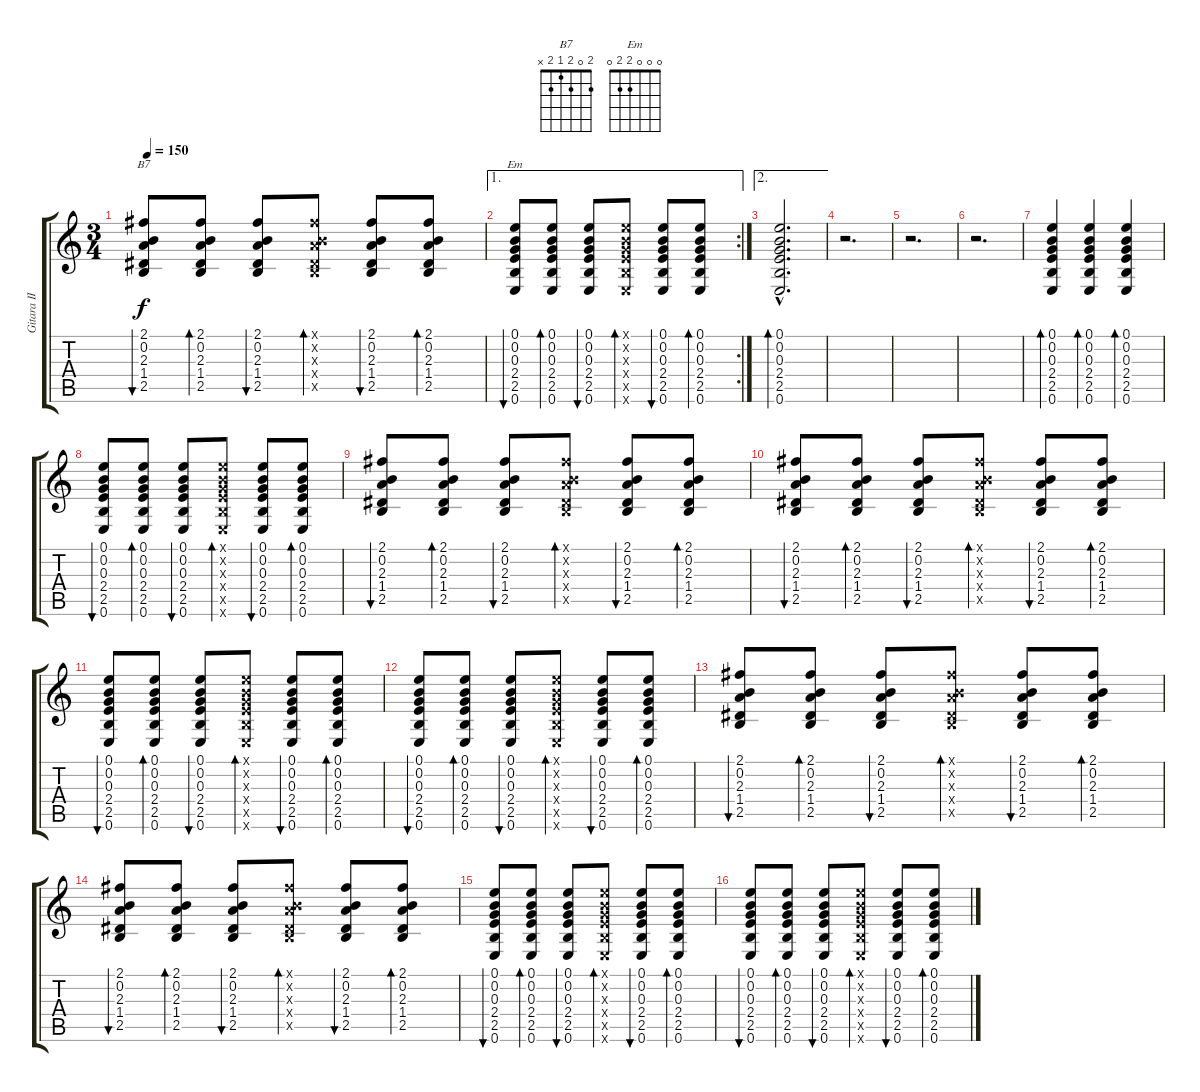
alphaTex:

\track ("Gitara II" "Gitara II") {instrument acousticguitarnylon}
\staff {score tabs}
\tuning (E4 B3 G3 D3 A2 E2) {hide}
\chord ("B7" 2 0 2 1 2 x)
\chord ("Em" 0 0 0 2 2 0)
\ts (3 4)
\tempo 150
\clef g2
\ks c
(2.1 0.2 2.3 1.4 2.5).8{bu 60 ch "B7" dy f} (2.1 0.2 2.3 1.4 2.5).8{bd 60} (2.1 0.2 2.3 1.4 2.5).8{bu 60} (2.1{x} 0.2{x} 2.3{x} 1.4{x} 2.5{x}).8{bd 60} (2.1 0.2 2.3 1.4 2.5).8{bu 60} (2.1 0.2 2.3 1.4 2.5).8{bd 60} |
\ae 1
\rc 2
(0.1 0.2 0.3 2.4 2.5 0.6).8{bu 30 ch "Em"} (0.1 0.2 0.3 2.4 2.5 0.6).8{bd 30} (0.1 0.2 0.3 2.4 2.5 0.6).8{bu 30} (0.1{x} 0.2{x} 0.3{x} 2.4{x} 2.5{x} 0.6{x}).8{bd 30} (0.1 0.2 0.3 2.4 2.5 0.6).8{bu 30} (0.1 0.2 0.3 2.4 2.5 0.6).8{bd 30} |
\ae 2
(0.1{hac} 0.2{hac} 0.3{hac} 2.4{hac} 2.5{hac} 0.6{hac}).2{d bd 60} |
r.2{d} |
r.2{d} |
r.2{d} |
(0.1 0.2 0.3 2.4 2.5 0.6).4{bd 60} (0.1 0.2 0.3 2.4 2.5 0.6).4{bd 60} (0.1 0.2 0.3 2.4 2.5 0.6).4{bd 60} |
(0.1 0.2 0.3 2.4 2.5 0.6).8{bu 30} (0.1 0.2 0.3 2.4 2.5 0.6).8{bd 30} (0.1 0.2 0.3 2.4 2.5 0.6).8{bu 30} (0.1{x} 0.2{x} 0.3{x} 2.4{x} 2.5{x} 0.6{x}).8{bd 30} (0.1 0.2 0.3 2.4 2.5 0.6).8{bu 30} (0.1 0.2 0.3 2.4 2.5 0.6).8{bd 30} |
(2.1 0.2 2.3 1.4 2.5).8{bu 60} (2.1 0.2 2.3 1.4 2.5).8{bd 60} (2.1 0.2 2.3 1.4 2.5).8{bu 60} (2.1{x} 0.2{x} 2.3{x} 1.4{x} 2.5{x}).8{bd 60} (2.1 0.2 2.3 1.4 2.5).8{bu 60} (2.1 0.2 2.3 1.4 2.5).8{bd 60} |
(2.1 0.2 2.3 1.4 2.5).8{bu 60} (2.1 0.2 2.3 1.4 2.5).8{bd 60} (2.1 0.2 2.3 1.4 2.5).8{bu 60} (2.1{x} 0.2{x} 2.3{x} 1.4{x} 2.5{x}).8{bd 60} (2.1 0.2 2.3 1.4 2.5).8{bu 60} (2.1 0.2 2.3 1.4 2.5).8{bd 60} |
(0.1 0.2 0.3 2.4 2.5 0.6).8{bu 30} (0.1 0.2 0.3 2.4 2.5 0.6).8{bd 30} (0.1 0.2 0.3 2.4 2.5 0.6).8{bu 30} (0.1{x} 0.2{x} 0.3{x} 2.4{x} 2.5{x} 0.6{x}).8{bd 30} (0.1 0.2 0.3 2.4 2.5 0.6).8{bu 30} (0.1 0.2 0.3 2.4 2.5 0.6).8{bd 30} |
(0.1 0.2 0.3 2.4 2.5 0.6).8{bu 30} (0.1 0.2 0.3 2.4 2.5 0.6).8{bd 30} (0.1 0.2 0.3 2.4 2.5 0.6).8{bu 30} (0.1{x} 0.2{x} 0.3{x} 2.4{x} 2.5{x} 0.6{x}).8{bd 30} (0.1 0.2 0.3 2.4 2.5 0.6).8{bu 30} (0.1 0.2 0.3 2.4 2.5 0.6).8{bd 30} |
(2.1 0.2 2.3 1.4 2.5).8{bu 60} (2.1 0.2 2.3 1.4 2.5).8{bd 60} (2.1 0.2 2.3 1.4 2.5).8{bu 60} (2.1{x} 0.2{x} 2.3{x} 1.4{x} 2.5{x}).8{bd 60} (2.1 0.2 2.3 1.4 2.5).8{bu 60} (2.1 0.2 2.3 1.4 2.5).8{bd 60} |
(2.1 0.2 2.3 1.4 2.5).8{bu 60} (2.1 0.2 2.3 1.4 2.5).8{bd 60} (2.1 0.2 2.3 1.4 2.5).8{bu 60} (2.1{x} 0.2{x} 2.3{x} 1.4{x} 2.5{x}).8{bd 60} (2.1 0.2 2.3 1.4 2.5).8{bu 60} (2.1 0.2 2.3 1.4 2.5).8{bd 60} |
(0.1 0.2 0.3 2.4 2.5 0.6).8{bu 30} (0.1 0.2 0.3 2.4 2.5 0.6).8{bd 30} (0.1 0.2 0.3 2.4 2.5 0.6).8{bu 30} (0.1{x} 0.2{x} 0.3{x} 2.4{x} 2.5{x} 0.6{x}).8{bd 30} (0.1 0.2 0.3 2.4 2.5 0.6).8{bu 30} (0.1 0.2 0.3 2.4 2.5 0.6).8{bd 30} |
(0.1 0.2 0.3 2.4 2.5 0.6).8{bu 30} (0.1 0.2 0.3 2.4 2.5 0.6).8{bd 30} (0.1 0.2 0.3 2.4 2.5 0.6).8{bu 30} (0.1{x} 0.2{x} 0.3{x} 2.4{x} 2.5{x} 0.6{x}).8{bd 30} (0.1 0.2 0.3 2.4 2.5 0.6).8{bu 30} (0.1 0.2 0.3 2.4 2.5 0.6).8{bd 30}
